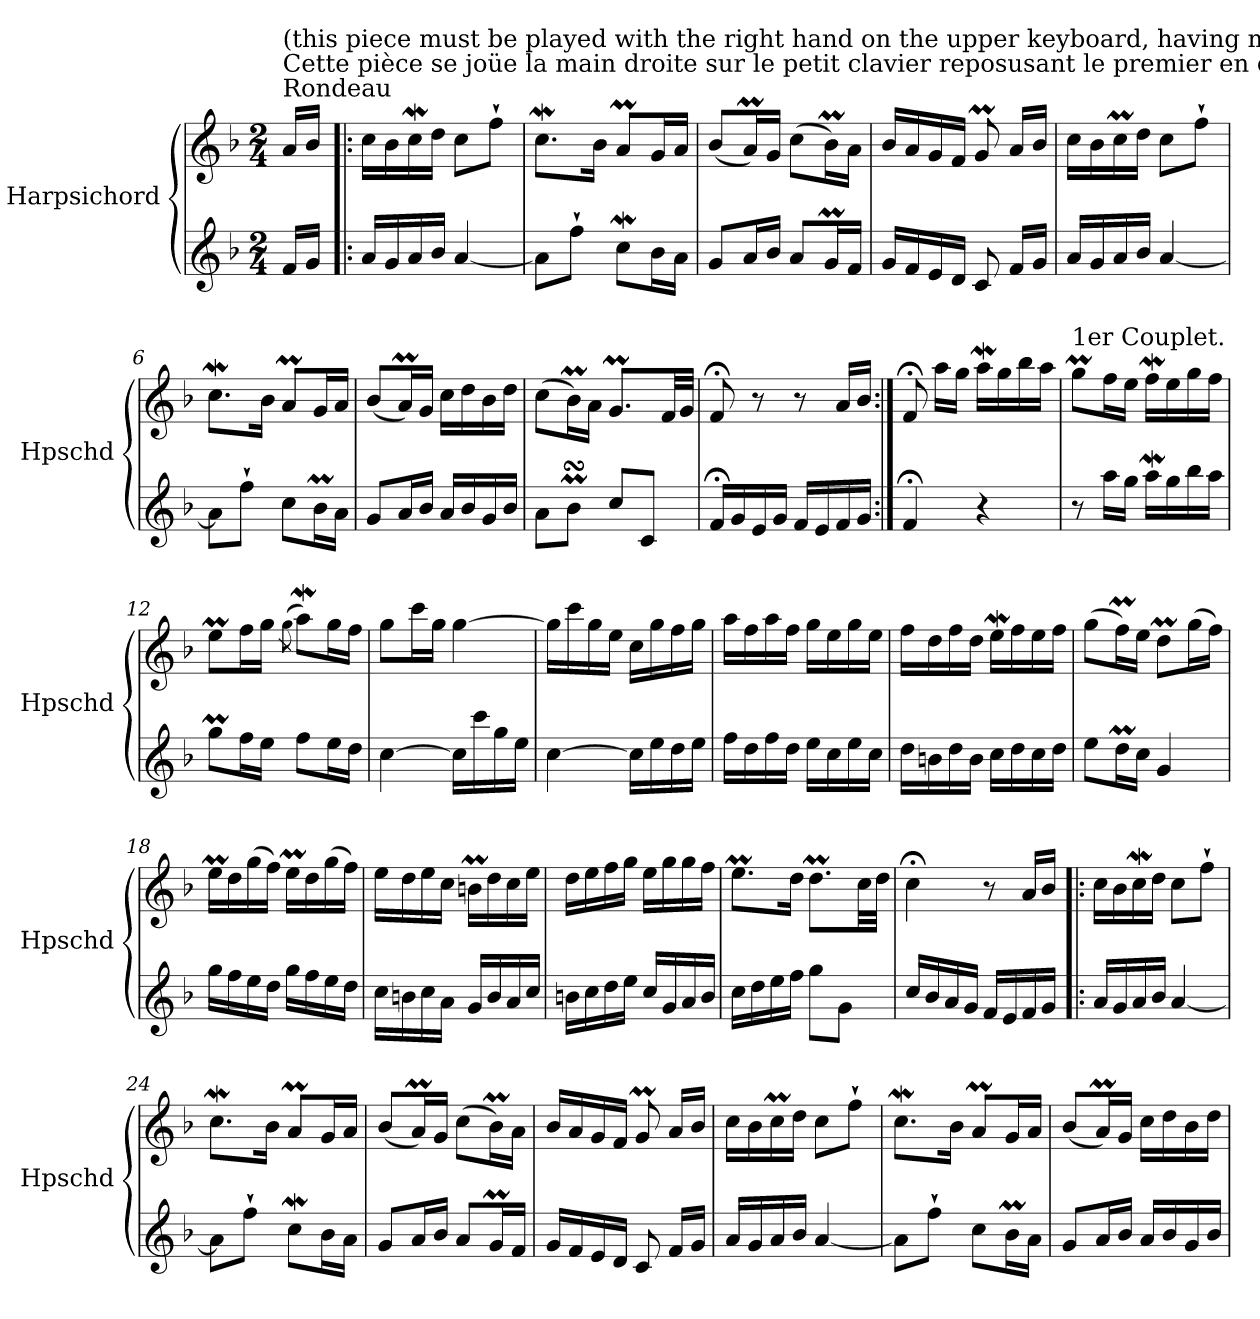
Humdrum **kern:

**kern	**kern
*part1	*part1
*staff2	*staff1
*I"Harpsichord	*
*I'Hpschd	*
*clefG2	*clefG2
*k[b-]	*k[b-]
*M2/4	*M2/4
=	=
!	!LO:TX:a:t=Rondeau
!	!LO:TX:a:t=Cette pièce se joüe la main droite sur le petit clavier reposusant le premier en obmétant la petite octave.
!	!LO:TX:a:t=(this piece must be played with the right hand on the upper keyboard, having muted the 4"-stop on the lower keyboard.)
16f/LL	16a/LL
16g/JJ	16b-/JJ
=1!|:	=1!|:
16a/LL	16cc\LL
16g/	16b-\
16a/	16ccW\
16b-/JJ	16dd\JJ
[4a/	8cc\L
.	8ff`\J
=2	=2
8a\L]	8.ccW\L
8ff`\J	.
.	16b-\Jk
8ccW\L	8am/L
16b-\L	16g/L
16a\JJ	16a/JJ
=3	=3
8g/L	(8b-/L
16a/L	16am/L)
16b-/JJ	16g/JJ
8a/L	(8cc\L
16gM/L	16b-M\L)
16f/JJ	16a\JJ
=4	=4
16g/LL	16b-/LL
16f/	16a/
16e/	16g/
16d/JJ	16f/JJ
8c/	8gM/
16f/LL	16a/LL
16g/JJ	16b-/JJ
=5	=5
16a/LL	16cc\LL
16g/	16b-\
16a/	16ccM\
16b-/JJ	16dd\JJ
[4a/	8cc\L
.	8ff`\J
!!LO:LB:g=z
=6	=6
8a\L]	8.ccW\L
8ff`\J	.
.	16b-\Jk
8cc\L	8am/L
16b-M\L	16g/L
16a\JJ	16a/JJ
=7	=7
8g/L	(8b-/L
16a/L	16am/L)
16b-/JJ	16g/JJ
16a/LL	16cc\LL
16b-/	16dd\
16g/	16b-\
16b-/JJ	16dd\JJ
=8	=8
8a\L	(8cc\L
8b-MsSSs\J	16b-M\L)
.	16a\JJ
8cc/L	8.gM/L
8c/J	.
.	32f/LL
.	32g/JJJ
=9	=9
16f;</LL	8f;</
16g/	.
16e/	8r
16g/JJ	.
16f/LL	8r
16e/	.
16f/	16a/LL
16g/JJ	16b-/JJ
=10:|!	=10:|!
4f;</	8f;</
.	16aa\LL
.	16gg\JJ
4r	16aaW\LL
.	16gg\
.	16bb-\
.	16aa\JJ
!!LO:LB:g=z
=11	=11
!	!LO:TX:a:t=1er Couplet.
8r	8ggM\L
16aa\LL	16ff\L
16gg\JJ	16ee\JJ
16aaW\LL	16ffw\LL
16gg\	16ee\
16bb-\	16gg\
16aa\JJ	16ff\JJ
=12	=12
8ggM\L	8eem\L
16ff\L	16ff\L
16ee\JJ	16gg\JJ
.	(8qgg\
8ff\L	8aaW\L)
16ee\L	16gg\L
16dd\JJ	16ff\JJ
=13	=13
[4cc\	8gg\L
.	16ccc\L
.	16gg\JJ
16cc\LL]	[4gg\
16ccc\	.
16gg\	.
16ee\JJ	.
=14	=14
[4cc\	16gg\LL]
.	16ccc\
.	16gg\
.	16ee\JJ
16cc\LL]	16cc\LL
16ee\	16gg\
16dd\	16ff\
16ee\JJ	16gg\JJ
=15	=15
16ff\LL	16aa\LL
16dd\	16ff\
16ff\	16aa\
16dd\JJ	16ff\JJ
16ee\LL	16gg\LL
16cc\	16ee\
16ee\	16gg\
16cc\JJ	16ee\JJ
=16	=16
16dd\LL	16ff\LL
16bn\	16dd\
16dd\	16ff\
16b\JJ	16dd\JJ
16cc\LL	16eeW\LL
16dd\	16ff\
16cc\	16ee\
16dd\JJ	16ff\JJ
!!LO:LB:g=z
=17	=17
8ee\L	(8gg\L
16ddM\L	16ffM\L)
16cc\JJ	16ee\JJ
4g/	8ddM\L
.	(16gg\L
.	16ff\JJ)
=18	=18
16gg\LL	16eem\LL
16ff\	16dd\
16ee\	(16gg\
16dd\JJ	16ff\JJ)
16gg\LL	16eem\LL
16ff\	16dd\
16ee\	(16gg\
16dd\JJ	16ff\JJ)
=19	=19
16cc\LL	16ee\LL
16bn\	16dd\
16cc\	16ee\
16a\JJ	16cc\JJ
16g/LL	16bnm\LL
16b/	16dd\
16a/	16cc\
16cc/JJ	16ee\JJ
=20	=20
16bn\LL	16dd\LL
16cc\	16ee\
16dd\	16ff\
16ee\JJ	16gg\JJ
16cc/LL	16ee\LL
16g/	16gg\
16a/	16gg\
16b/JJ	16ff\JJ
=21	=21
16cc\LL	8.eem\L
16dd\	.
16ee\	.
16ff\JJ	16dd\Jk
8gg\L	8.ddM\L
8g\J	.
.	32cc\LL
.	32dd\JJJ
=22	=22
16cc/LL	4cc;<\
16b-/	.
16a/	.
16g/JJ	.
16f/LL	8r
16e/	.
16f/	16a/LL
16g/JJ	16b-/JJ
!!LO:LB:g=z
=23!|:	=23!|:
16a/LL	16cc\LL
16g/	16b-\
16a/	16ccW\
16b-/JJ	16dd\JJ
[4a/	8cc\L
.	8ff`\J
=24	=24
8a\L]	8.ccW\L
8ff`\J	.
.	16b-\Jk
8ccW\L	8am/L
16b-\L	16g/L
16a\JJ	16a/JJ
=25	=25
8g/L	(8b-/L
16a/L	16am/L)
16b-/JJ	16g/JJ
8a/L	(8cc\L
16gM/L	16b-M\L)
16f/JJ	16a\JJ
=26	=26
16g/LL	16b-/LL
16f/	16a/
16e/	16g/
16d/JJ	16f/JJ
8c/	8gM/
16f/LL	16a/LL
16g/JJ	16b-/JJ
=27	=27
16a/LL	16cc\LL
16g/	16b-\
16a/	16ccM\
16b-/JJ	16dd\JJ
[4a/	8cc\L
.	8ff`\J
!!LO:LB:g=z
=28	=28
8a\L]	8.ccW\L
8ff`\J	.
.	16b-\Jk
8cc\L	8am/L
16b-M\L	16g/L
16a\JJ	16a/JJ
=29	=29
8g/L	(8b-/L
16a/L	16am/L)
16b-/JJ	16g/JJ
16a/LL	16cc\LL
16b-/	16dd\
16g/	16b-\
16b-/JJ	16dd\JJ
=	=
*-	*-
